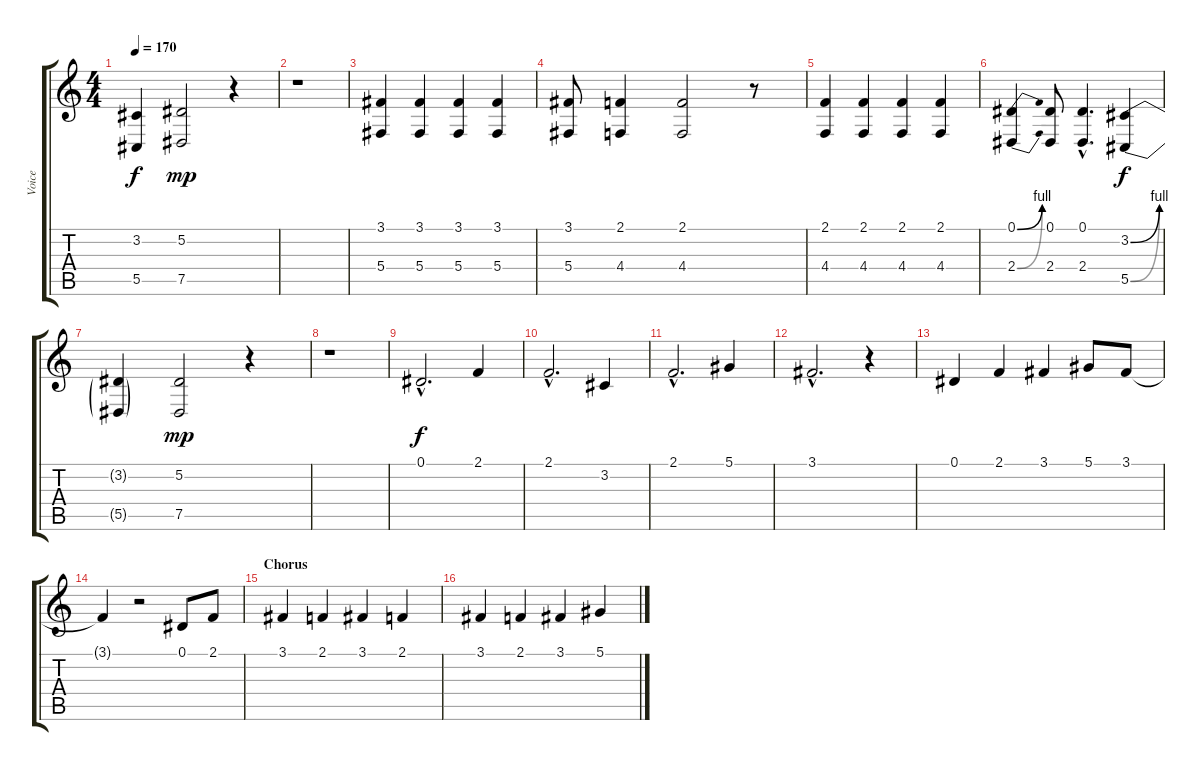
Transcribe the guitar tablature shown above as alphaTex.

\track ("Voice" "Voice") {instrument lead2sawtooth}
\staff {score tabs}
\tuning (Eb4 Bb3 Gb3 Db3 Ab2 Eb2) {hide}
\ts (4 4)
\tempo 170
\clef g2
\ks c
(3.2{t} 5.5{t}).4{dy f} (5.2 7.5).2{dy mp} r.4 |
r.1 |
(3.1 5.4).4 (3.1 5.4).4 (3.1 5.4).4 (3.1 5.4).4 |
(3.1 5.4).8 (2.1 4.4).4 (2.1 4.4).2 r.8 |
(2.1 4.4).4 (2.1 4.4).4 (2.1 4.4).4 (2.1 4.4).4 |
(0.1{be (bend 0 0 60 4)} 2.4{be (bend 0 0 60 4)}).4 (0.1 2.4).8 (0.1{hac} 2.4{hac}).4{d} (3.2{be (bend 0 0 60 4)} 5.5{be (bend 0 0 60 4)}).4{dy f} |
(3.2{t} 5.5{t}).4 (5.2 7.5).2{dy mp} r.4 |
r.1 |
\section ("" "")
0.1{hac}.2{d dy f} 2.1.4 |
2.1{hac}.2{d} 3.2.4 |
2.1{hac}.2{d} 5.1.4 |
3.1{hac}.2{d} r.4 |
0.1.4 2.1.4 3.1.4 5.1.8 3.1.8 |
3.1{t}.4 r.2 0.1.8 2.1.8 |
\section ("" "Chorus")
3.1.4 2.1.4 3.1.4 2.1.4 |
3.1.4 2.1.4 3.1.4 5.1.4
